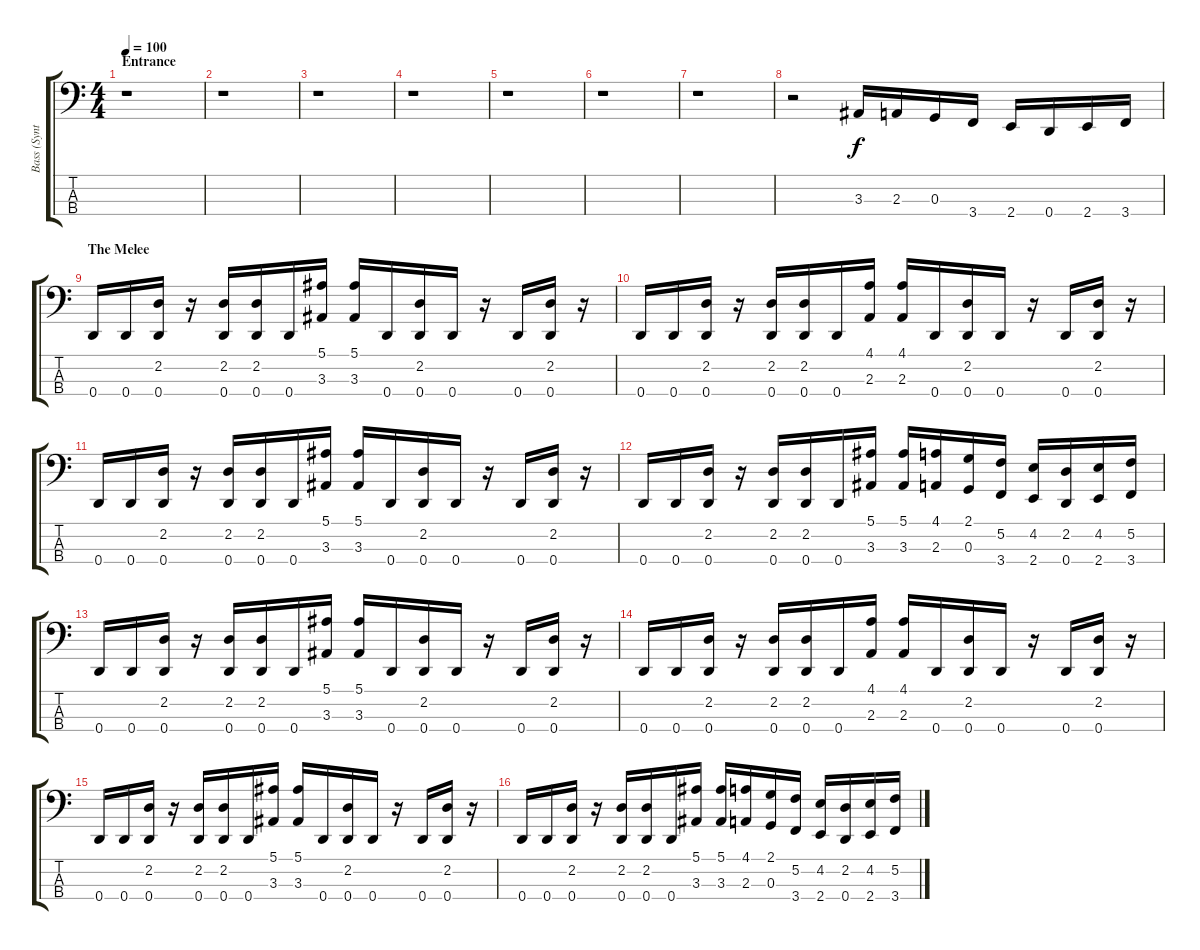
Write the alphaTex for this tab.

\track ("Bass (Synth)" "Bass (Synt") {instrument synthbass1}
\staff {score tabs}
\tuning (F2 C2 G1 D1) {hide}
\ts (4 4)
\section ("" "Entrance")
\tempo 100
\clef f4
\ks c
r.1{dy f instrument synthbass1} |
r.1 |
r.1 |
r.1 |
r.1 |
r.1 |
r.1 |
r.2 3.3.16 2.3.16 0.3.16 3.4.16 2.4.16 0.4.16 2.4.16 3.4.16 |
\section ("" "The Melee")
0.4.16 0.4.16 (2.2 0.4).16 r.16 (2.2 0.4).16 (2.2 0.4).16 0.4.16 (5.1 3.3).16 (5.1 3.3).16 0.4.16 (2.2 0.4).16 0.4.16 r.16 0.4.16 (2.2 0.4).16 r.16 |
0.4.16 0.4.16 (2.2 0.4).16 r.16 (2.2 0.4).16 (2.2 0.4).16 0.4.16 (4.1 2.3).16 (4.1 2.3).16 0.4.16 (2.2 0.4).16 0.4.16 r.16 0.4.16 (2.2 0.4).16 r.16 |
0.4.16 0.4.16 (2.2 0.4).16 r.16 (2.2 0.4).16 (2.2 0.4).16 0.4.16 (5.1 3.3).16 (5.1 3.3).16 0.4.16 (2.2 0.4).16 0.4.16 r.16 0.4.16 (2.2 0.4).16 r.16 |
0.4.16 0.4.16 (2.2 0.4).16 r.16 (2.2 0.4).16 (2.2 0.4).16 0.4.16 (5.1 3.3).16 (5.1 3.3).16 (4.1 2.3).16 (2.1 0.3).16 (5.2 3.4).16 (4.2 2.4).16 (2.2 0.4).16 (4.2 2.4).16 (5.2 3.4).16 |
0.4.16 0.4.16 (2.2 0.4).16 r.16 (2.2 0.4).16 (2.2 0.4).16 0.4.16 (5.1 3.3).16 (5.1 3.3).16 0.4.16 (2.2 0.4).16 0.4.16 r.16 0.4.16 (2.2 0.4).16 r.16 |
0.4.16 0.4.16 (2.2 0.4).16 r.16 (2.2 0.4).16 (2.2 0.4).16 0.4.16 (4.1 2.3).16 (4.1 2.3).16 0.4.16 (2.2 0.4).16 0.4.16 r.16 0.4.16 (2.2 0.4).16 r.16 |
0.4.16 0.4.16 (2.2 0.4).16 r.16 (2.2 0.4).16 (2.2 0.4).16 0.4.16 (5.1 3.3).16 (5.1 3.3).16 0.4.16 (2.2 0.4).16 0.4.16 r.16 0.4.16 (2.2 0.4).16 r.16 |
0.4.16 0.4.16 (2.2 0.4).16 r.16 (2.2 0.4).16 (2.2 0.4).16 0.4.16 (5.1 3.3).16 (5.1 3.3).16 (4.1 2.3).16 (2.1 0.3).16 (5.2 3.4).16 (4.2 2.4).16 (2.2 0.4).16 (4.2 2.4).16 (5.2 3.4).16
